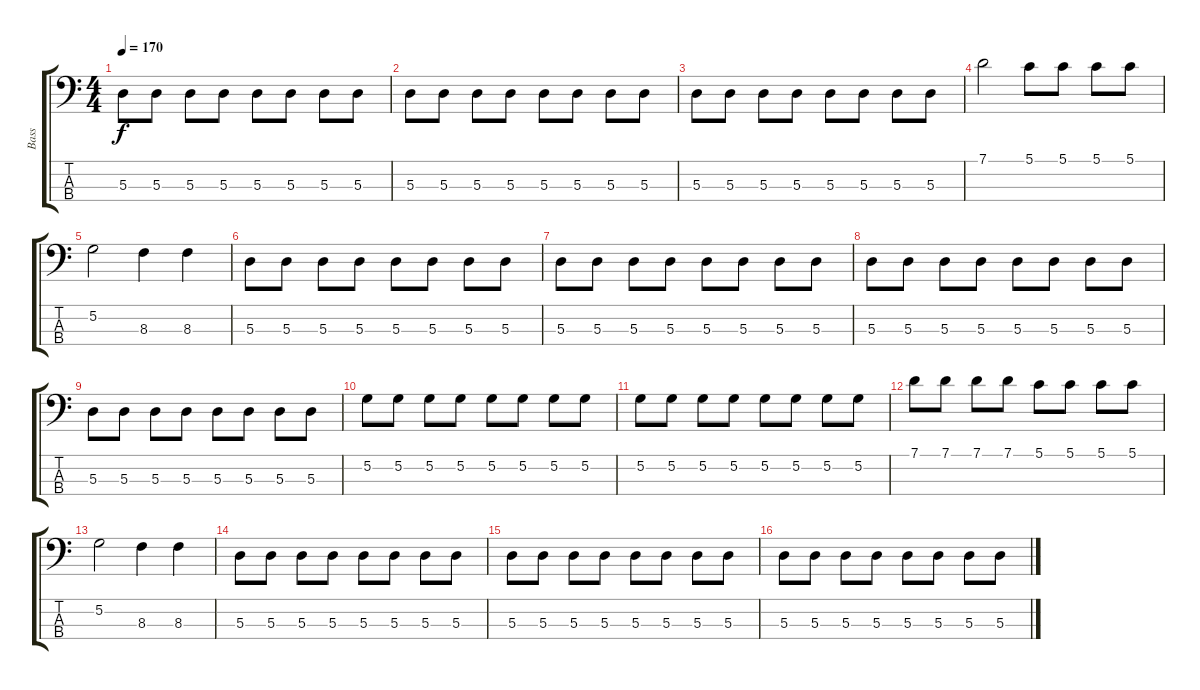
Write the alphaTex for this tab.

\track ("Bass" "Bass") {instrument electricbassfinger}
\staff {score tabs}
\tuning (G2 D2 A1 E1) {hide}
\ts (4 4)
\tempo 170
\clef f4
\ks c
5.3.8{dy f} 5.3.8 5.3.8 5.3.8 5.3.8 5.3.8 5.3.8 5.3.8 |
5.3.8 5.3.8 5.3.8 5.3.8 5.3.8 5.3.8 5.3.8 5.3.8 |
5.3.8 5.3.8 5.3.8 5.3.8 5.3.8 5.3.8 5.3.8 5.3.8 |
7.1.2 5.1.8 5.1.8 5.1.8 5.1.8 |
5.2.2 8.3.4 8.3.4 |
5.3.8 5.3.8 5.3.8 5.3.8 5.3.8 5.3.8 5.3.8 5.3.8 |
5.3.8 5.3.8 5.3.8 5.3.8 5.3.8 5.3.8 5.3.8 5.3.8 |
5.3.8 5.3.8 5.3.8 5.3.8 5.3.8 5.3.8 5.3.8 5.3.8 |
5.3.8 5.3.8 5.3.8 5.3.8 5.3.8 5.3.8 5.3.8 5.3.8 |
5.2.8 5.2.8 5.2.8 5.2.8 5.2.8 5.2.8 5.2.8 5.2.8 |
5.2.8 5.2.8 5.2.8 5.2.8 5.2.8 5.2.8 5.2.8 5.2.8 |
7.1.8 7.1.8 7.1.8 7.1.8 5.1.8 5.1.8 5.1.8 5.1.8 |
5.2.2 8.3.4 8.3.4 |
5.3.8 5.3.8 5.3.8 5.3.8 5.3.8 5.3.8 5.3.8 5.3.8 |
5.3.8 5.3.8 5.3.8 5.3.8 5.3.8 5.3.8 5.3.8 5.3.8 |
5.3.8 5.3.8 5.3.8 5.3.8 5.3.8 5.3.8 5.3.8 5.3.8
